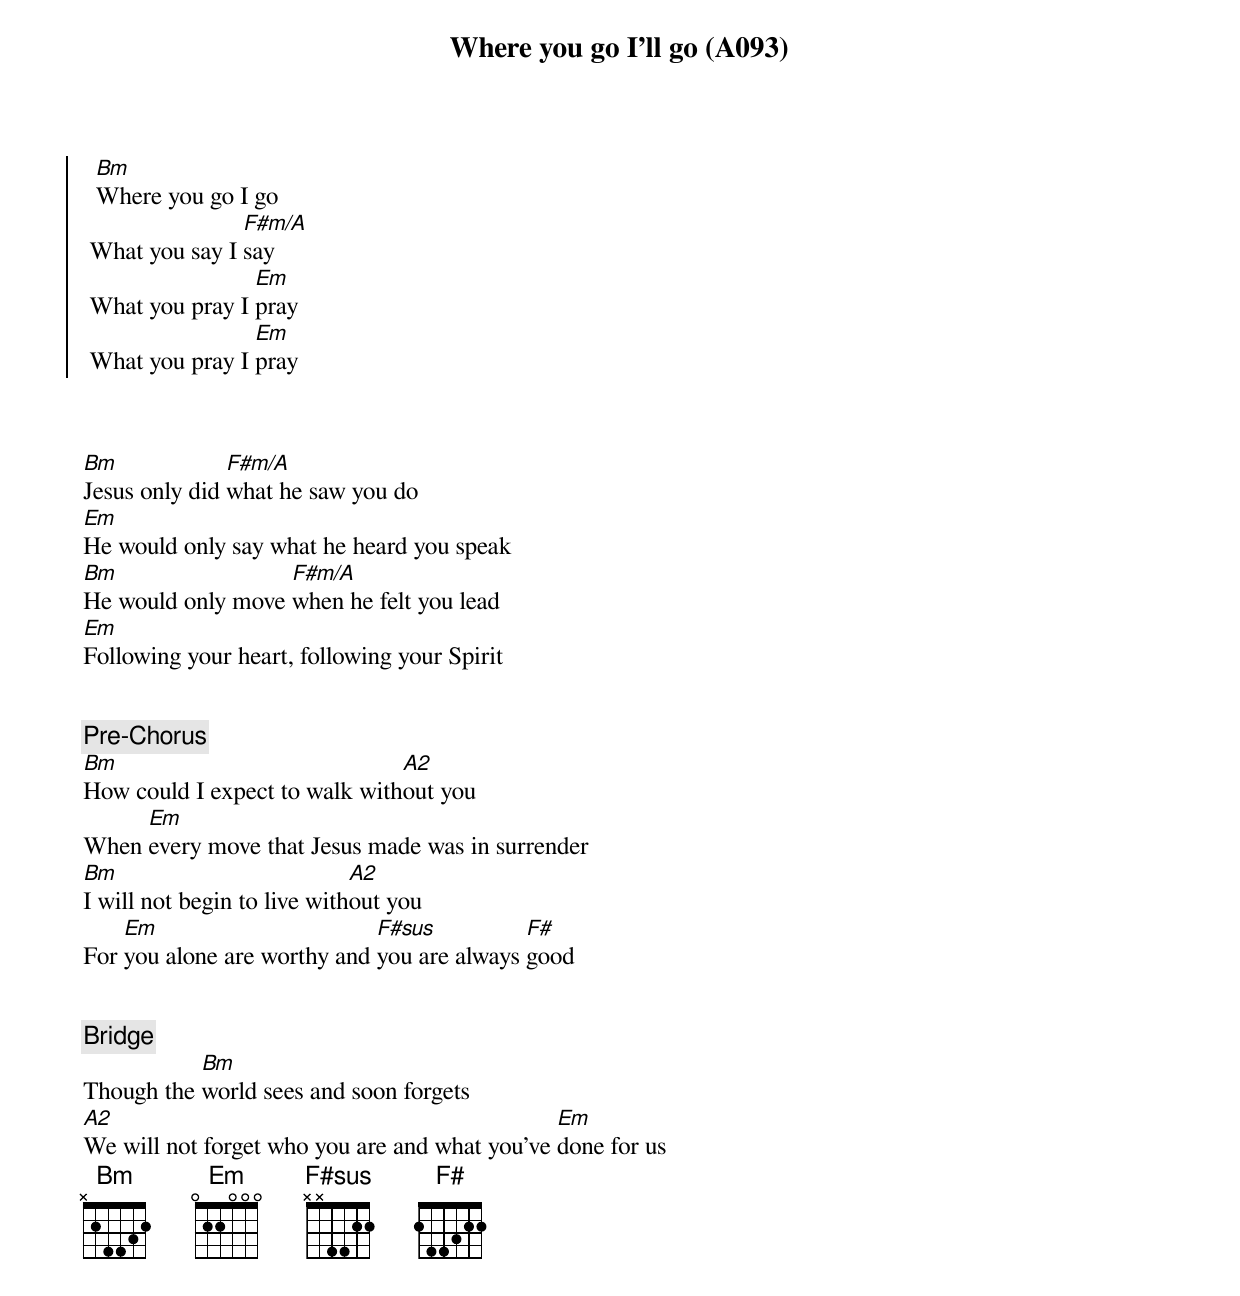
{title: Where you go I'll go (A093)}
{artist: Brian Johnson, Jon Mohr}


{soc}
  [Bm]Where you go I go
 What you say I [F#m/A]say
 What you pray I [Em]pray
 What you pray I [Em]pray
 {eoc}



[Bm]Jesus only did [F#m/A]what he saw you do
[Em]He would only say what he heard you speak
[Bm]He would only move [F#m/A]when he felt you lead
[Em]Following your heart, following your Spirit


{comment: Pre-Chorus}
[Bm]How could I expect to walk with[A2]out you
When [Em]every move that Jesus made was in surrender
[Bm]I will not begin to live with[A2]out you
For [Em]you alone are worthy and [F#sus]you are always [F#]good


{comment: Bridge}
Though the [Bm]world sees and soon forgets
[A2]We will not forget who you are and what you've [Em]done for us
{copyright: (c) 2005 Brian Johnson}
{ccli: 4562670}
